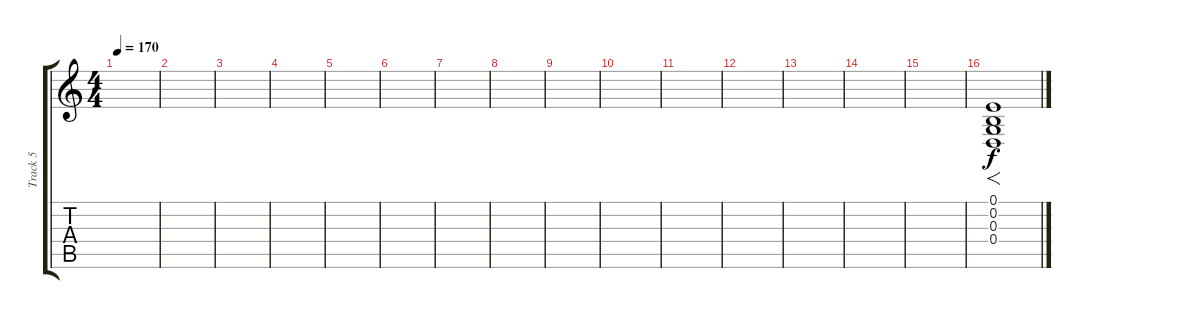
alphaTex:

\track ("Track 5" "Track 5") {instrument seashore bank 255}
\staff {score tabs}
\tuning (E4 B3 G3 D3 A2 E2) {hide}
\ts (4 4)
\tempo 170
\clef g2
\ks c
|
|
|
|
|
|
|
|
|
|
|
|
|
|
|
(0.1 0.2 0.3 0.4).1{f}
